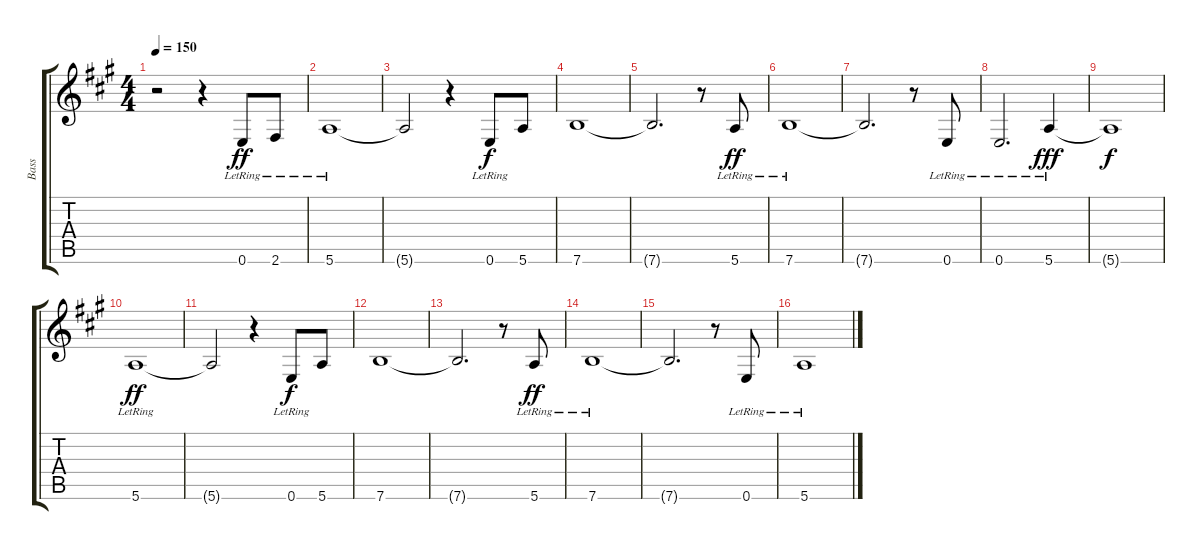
\track ("Bass " "Bass ") {instrument fretlessbass}
\staff {score tabs}
\tuning (E4 B3 G3 D3 A2 E2) {hide}
\ts (4 4)
\tempo 150
\clef g2
\ks a
r.2{dy ff} r.4 0.6{lr}.8 2.6{lr}.8 |
5.6{lr}.1 |
5.6{t}.2 r.4 0.6{lr}.8{dy f} 5.6.8 |
7.6.1 |
7.6{t}.2{d} r.8 5.6{lr}.8{dy ff} |
7.6{lr}.1 |
7.6{t}.2{d} r.8 0.6{lr}.8 |
0.6{lr}.2{d} 5.6{lr}.4{dy fff} |
5.6{t}.1{dy f} |
5.6{lr}.1{dy ff} |
5.6{t}.2 r.4 0.6{lr}.8{dy f} 5.6.8 |
7.6.1 |
7.6{t}.2{d} r.8 5.6{lr}.8{dy ff} |
7.6{lr}.1 |
7.6{t}.2{d} r.8 0.6{lr}.8 |
5.6{lr}.1
